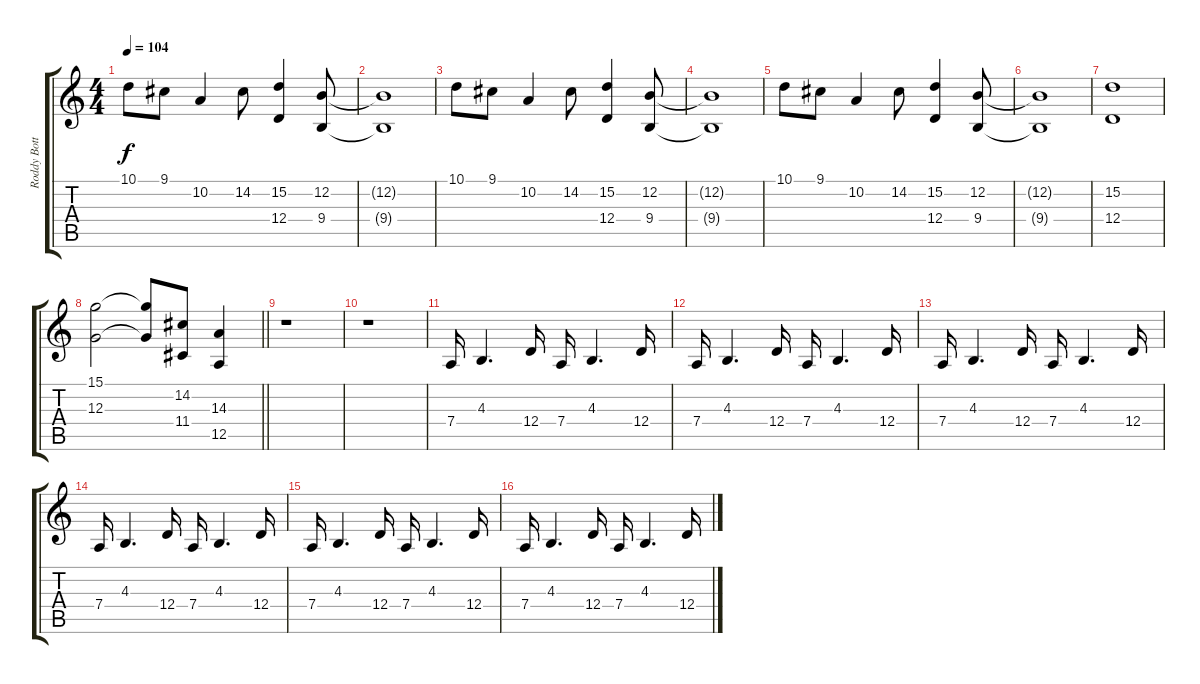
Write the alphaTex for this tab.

\track ("Roddy Bottum - Piano" "Roddy Bott") {instrument brightacousticpiano}
\staff {score tabs}
\tuning (E4 B3 G3 D3 A2 E2) {hide}
\ts (4 4)
\tempo 104
\clef g2
\ks c
10.1.8{dy f volume 13} 9.1.8 10.2.4 14.2.8 (15.2 12.4).4 (12.2 9.4).8 |
(12.2{t} 9.4{t}).1 |
10.1.8 9.1.8 10.2.4 14.2.8 (15.2 12.4).4 (12.2 9.4).8 |
(12.2{t} 9.4{t}).1 |
10.1.8 9.1.8 10.2.4 14.2.8 (15.2 12.4).4 (12.2 9.4).8 |
(12.2{t} 9.4{t}).1 |
(15.2 12.4).1 |
\barLineRight lightlight
(15.1 12.3).2 (15.1{t} 12.3{t}).8 (14.2 11.4).8 (14.3 12.5).4 |
r.1 |
r.1 |
7.4.16{volume 2} 4.3.4{d volume 11} 12.4.16 7.4.16 4.3.4{d} 12.4.16 |
7.4.16 4.3.4{d} 12.4.16 7.4.16 4.3.4{d} 12.4.16 |
7.4.16 4.3.4{d} 12.4.16 7.4.16 4.3.4{d} 12.4.16 |
7.4.16 4.3.4{d} 12.4.16 7.4.16 4.3.4{d} 12.4.16 |
7.4.16{volume 7} 4.3.4{d} 12.4.16 7.4.16 4.3.4{d} 12.4.16 |
7.4.16 4.3.4{d} 12.4.16 7.4.16 4.3.4{d} 12.4.16
